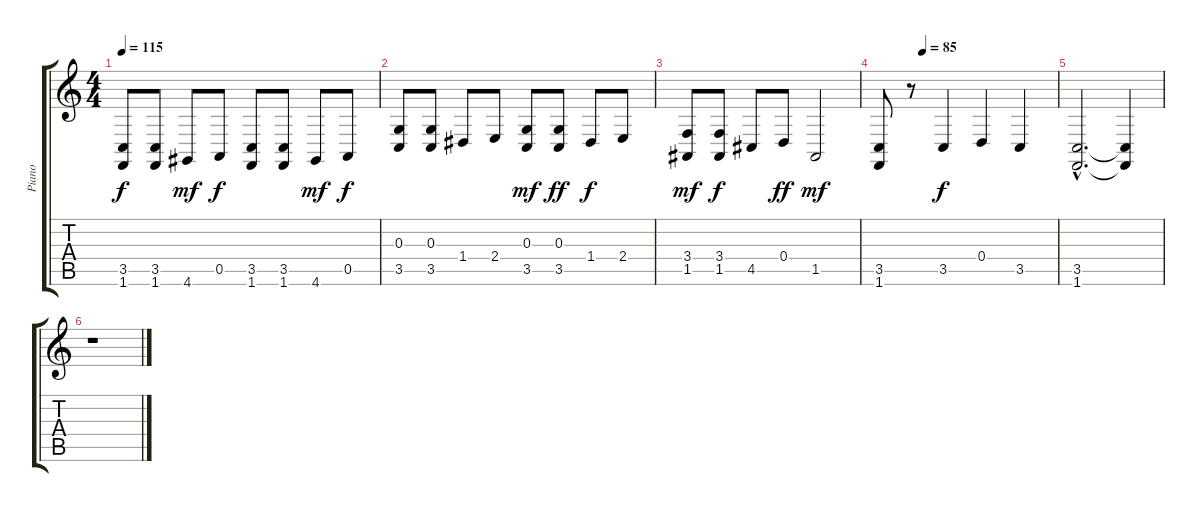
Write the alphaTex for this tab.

\track ("Piano" "Piano") {instrument brightacousticpiano}
\staff {score tabs}
\tuning (E4 B3 G3 D3 A2 E2) {hide}
\ts (4 4)
\tempo 115
\clef g2
\ks c
(3.5 1.6).8{dy f} (3.5 1.6).8 4.6.8{dy mf} 0.5.8{dy f} (3.5 1.6).8 (3.5 1.6).8 4.6.8{dy mf} 0.5.8{dy f} |
(0.3 3.5).8 (0.3 3.5).8 1.4.8 2.4.8 (0.3 3.5).8{dy mf} (0.3 3.5).8{dy ff} 1.4.8{dy f} 2.4.8 |
(3.4 1.5).8{dy mf} (3.4 1.5).8{dy f} 4.5.8 0.4.8{dy ff} 1.5.2{dy mf} |
\tempo (85 0.25)
(3.5 1.6).8 r.8 3.5.4{dy f} 0.4.4 3.5.4 |
(3.5{hac} 1.6{hac}).2{d} (3.5{t} 1.6{t}).4 |
r.1
